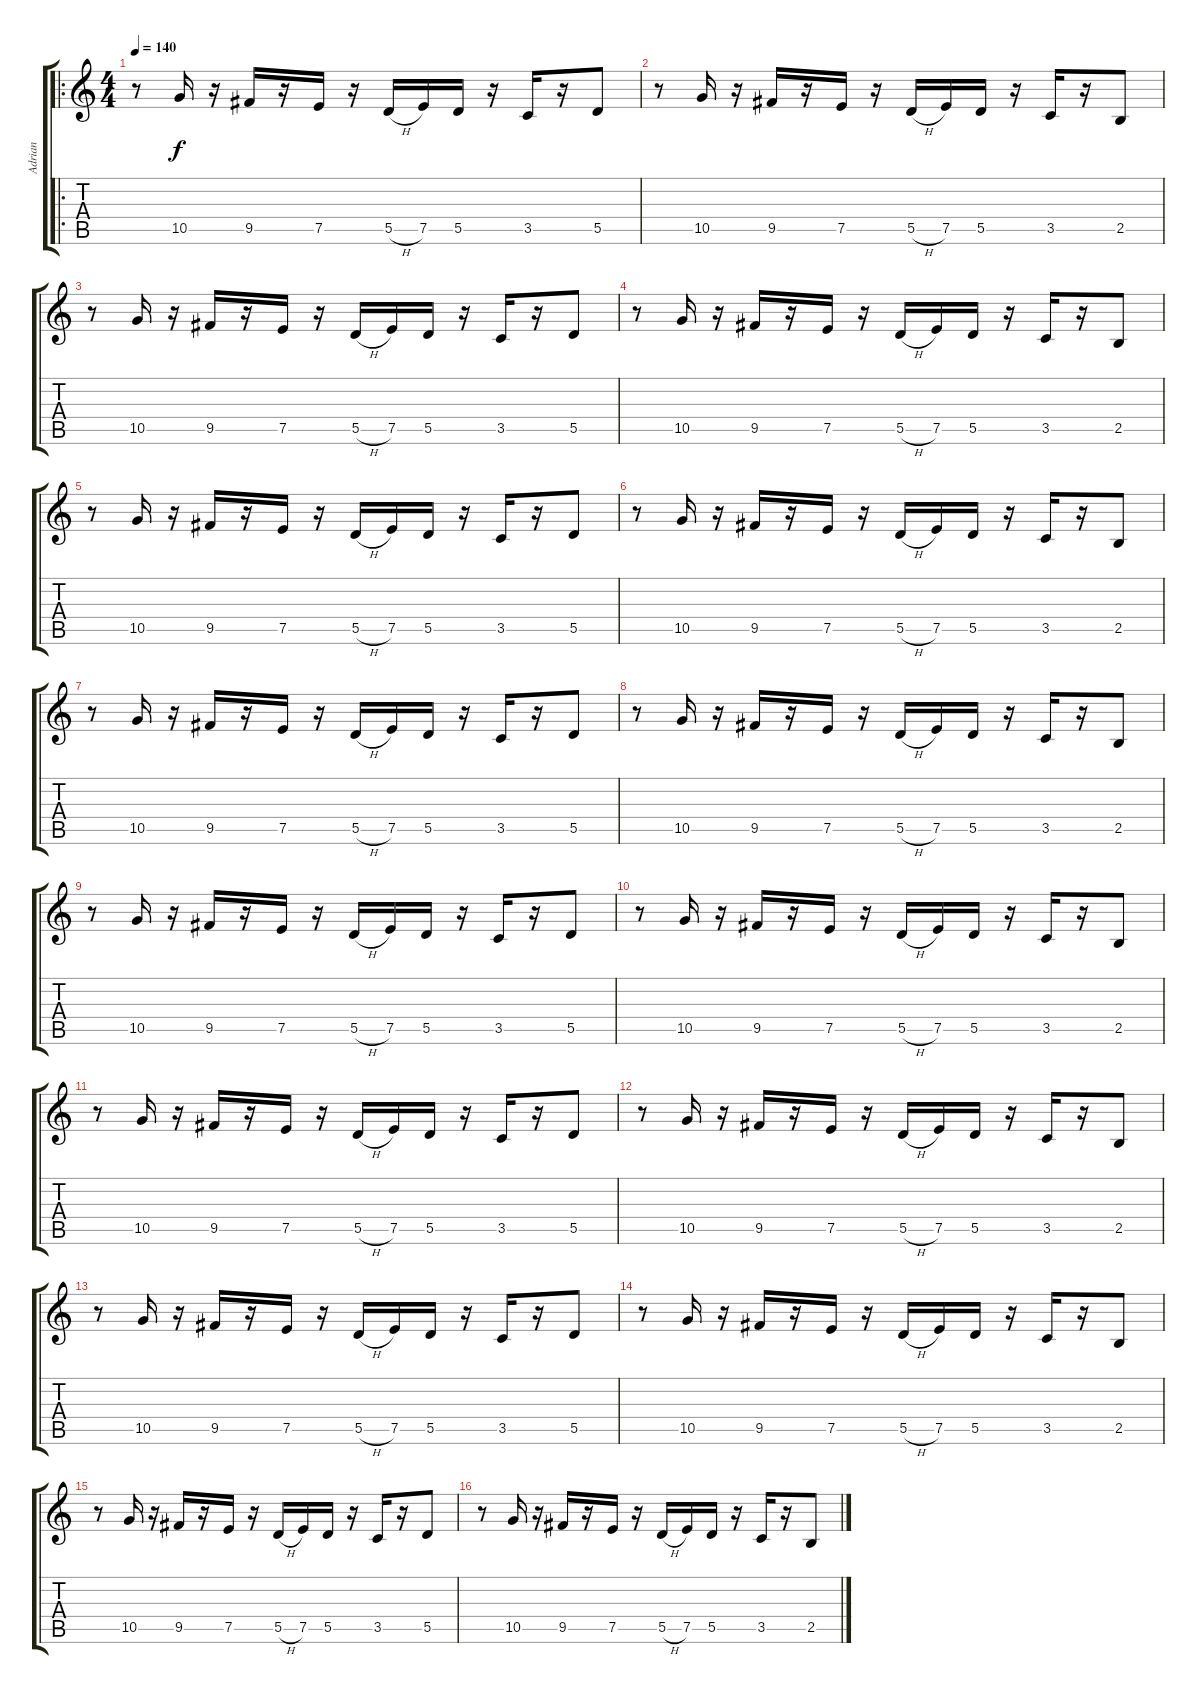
\track ("Adrian" "Adrian") {instrument distortionguitar}
\staff {score tabs}
\tuning (E4 B3 G3 D3 A2 E2) {hide}
\ro
\ts (4 4)
\tempo 140
\tempo 72
\tempo 120
\tempo 140
\clef g2
\ks c
r.8{dy f instrument electricguitarjazz} 10.5.16 r.16 9.5.16 r.16 7.5.16 r.16 5.5{h}.16 7.5.16 5.5.16 r.16 3.5.16 r.16 5.5.8 |
r.8 10.5.16 r.16 9.5.16 r.16 7.5.16 r.16 5.5{h}.16 7.5.16 5.5.16 r.16 3.5.16 r.16 2.5.8 |
r.8 10.5.16 r.16 9.5.16 r.16 7.5.16 r.16 5.5{h}.16 7.5.16 5.5.16 r.16 3.5.16 r.16 5.5.8 |
r.8 10.5.16 r.16 9.5.16 r.16 7.5.16 r.16 5.5{h}.16 7.5.16 5.5.16 r.16 3.5.16 r.16 2.5.8 |
r.8 10.5.16 r.16 9.5.16 r.16 7.5.16 r.16 5.5{h}.16 7.5.16 5.5.16 r.16 3.5.16 r.16 5.5.8 |
r.8 10.5.16 r.16 9.5.16 r.16 7.5.16 r.16 5.5{h}.16 7.5.16 5.5.16 r.16 3.5.16 r.16 2.5.8 |
r.8 10.5.16 r.16 9.5.16 r.16 7.5.16 r.16 5.5{h}.16 7.5.16 5.5.16 r.16 3.5.16 r.16 5.5.8 |
r.8 10.5.16 r.16 9.5.16 r.16 7.5.16 r.16 5.5{h}.16 7.5.16 5.5.16 r.16 3.5.16 r.16 2.5.8 |
r.8 10.5.16 r.16 9.5.16 r.16 7.5.16 r.16 5.5{h}.16 7.5.16 5.5.16 r.16 3.5.16 r.16 5.5.8 |
r.8 10.5.16 r.16 9.5.16 r.16 7.5.16 r.16 5.5{h}.16 7.5.16 5.5.16 r.16 3.5.16 r.16 2.5.8 |
r.8 10.5.16 r.16 9.5.16 r.16 7.5.16 r.16 5.5{h}.16 7.5.16 5.5.16 r.16 3.5.16 r.16 5.5.8 |
r.8 10.5.16 r.16 9.5.16 r.16 7.5.16 r.16 5.5{h}.16 7.5.16 5.5.16 r.16 3.5.16 r.16 2.5.8 |
r.8 10.5.16 r.16 9.5.16 r.16 7.5.16 r.16 5.5{h}.16 7.5.16 5.5.16 r.16 3.5.16 r.16 5.5.8 |
r.8 10.5.16 r.16 9.5.16 r.16 7.5.16 r.16 5.5{h}.16 7.5.16 5.5.16 r.16 3.5.16 r.16 2.5.8 |
r.8 10.5.16 r.16 9.5.16 r.16 7.5.16 r.16 5.5{h}.16 7.5.16 5.5.16 r.16 3.5.16 r.16 5.5.8 |
r.8 10.5.16 r.16 9.5.16 r.16 7.5.16 r.16 5.5{h}.16 7.5.16 5.5.16 r.16 3.5.16 r.16 2.5.8
